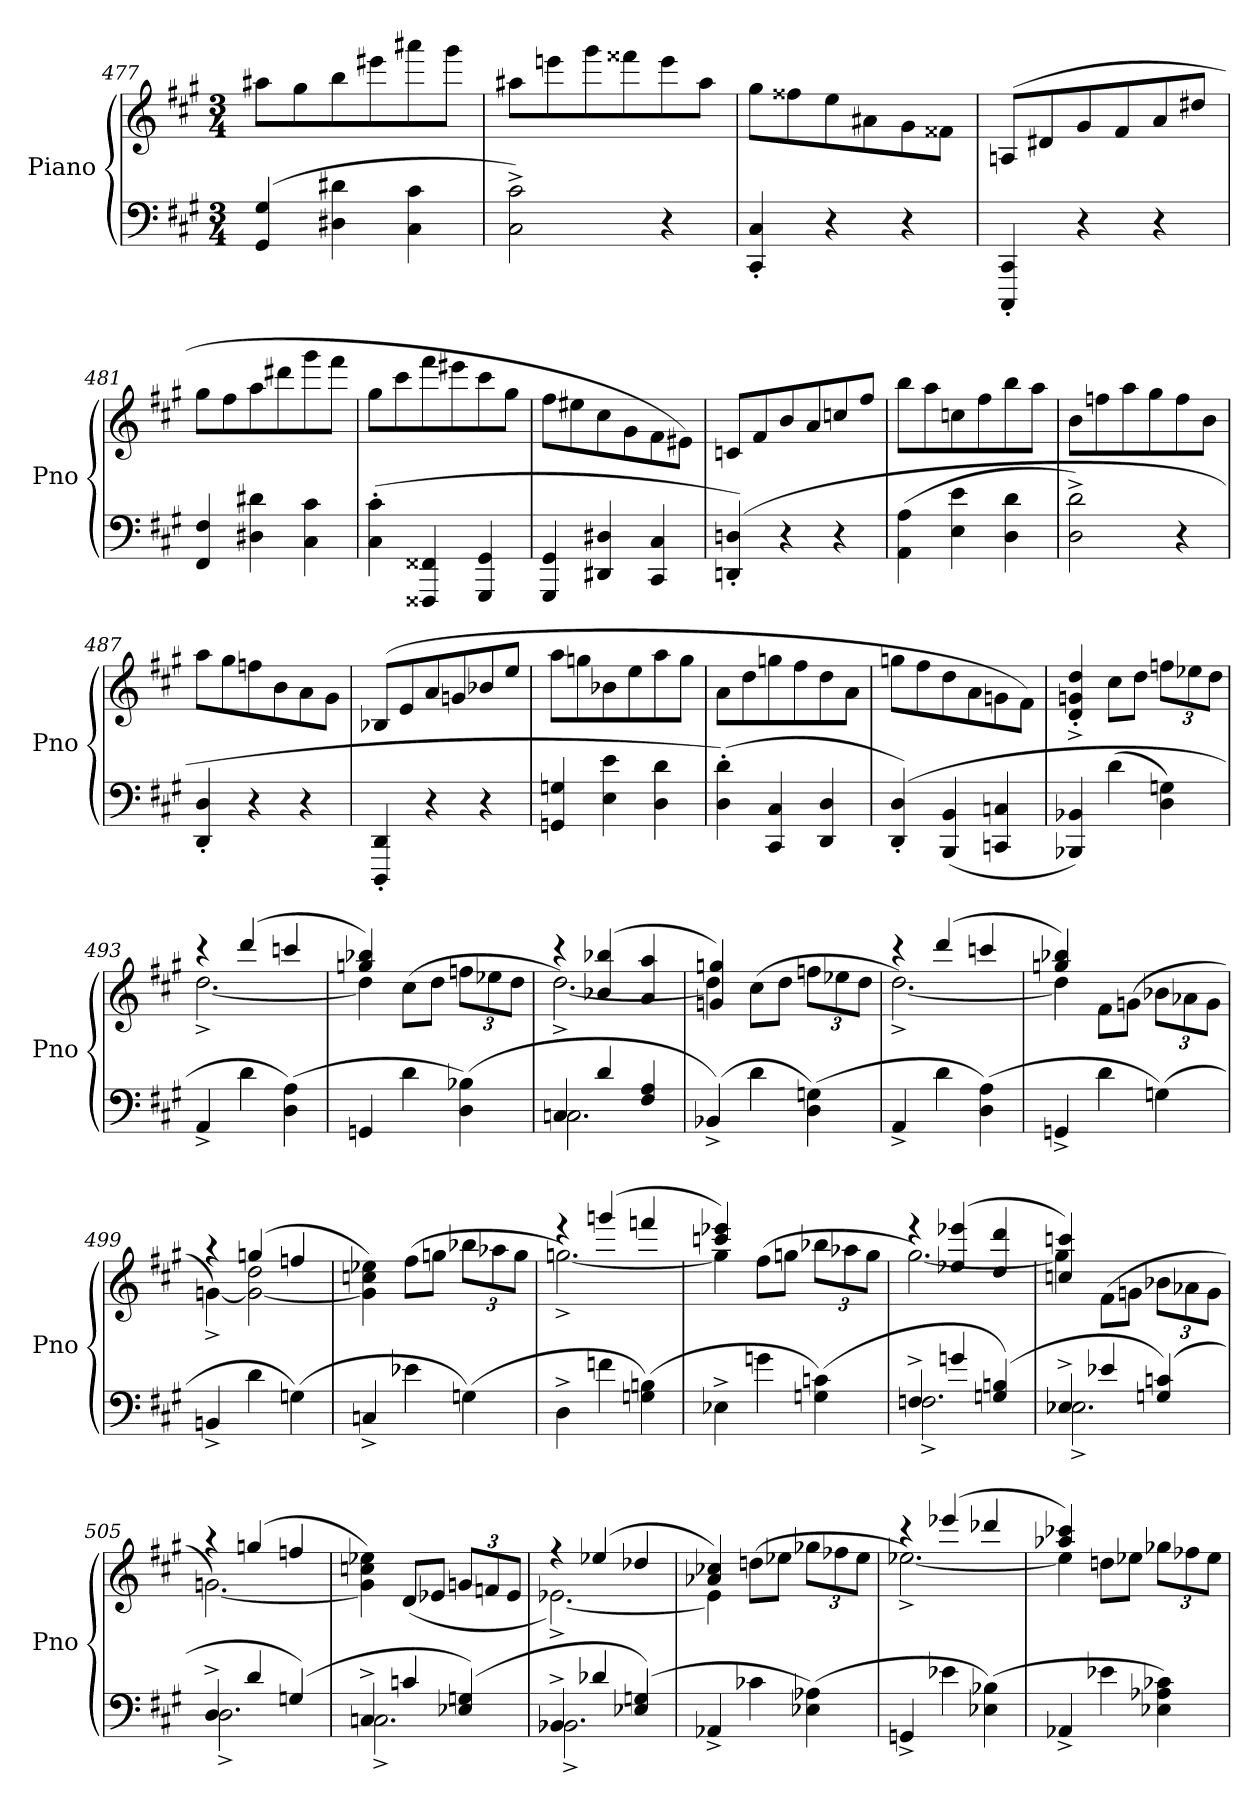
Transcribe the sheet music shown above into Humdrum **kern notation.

**kern	**kern
*part1	*part1
*staff2	*staff1
*I"Piano	*
*I'Pno	*
*clefF4	*clefG2
*k[f#c#g#]	*k[f#c#g#]
*M3/4	*M3/4
=477	=477
(4GG#/ 4G#/	8aa#X\L
.	8gg#\
4D#X\ 4d#X\	8bb\
.	8eee#X\
4C#\ 4c#\	8aaa#X\
.	8ggg#\J
=478	=478
2C#^\ 2c#^\)	8aa#X\L
.	8eeen\
.	8ggg#\
.	8fff##X\
4r	8eee\
.	8aa#\J
=479	=479
4CC#'/ 4C#'/	8gg#\L
.	8ff##X\
4r	8ee\
.	8a#X\
4r	8g#\
.	8f##X\J
=480	=480
4CCC#'/ 4CC#'/	(8An/L
.	8d#X/
4r	8g#/
.	8f#/
4r	8a/
.	8dd#X/J
=481	=481
4FF#/ 4F#/	8gg#\L
.	8ff#\
4D#X\ 4d#X\	8aa\
.	8ddd#X\
4C#\ 4c#\	8ggg#\
.	8fff#\J
=482	=482
(4C#'\ 4c#'\	8gg#\L
.	8ccc#\
4FFF##X/ 4FF##X/	8fff#\
.	8eee#X\
4GGG#/ 4GG#/	8ccc#\
.	8gg#\J
=483	=483
4GGG#/ 4GG#/	8ff#\L
.	8ee#X\
4DD#X/ 4D#X/	8cc#\
.	8g#\
4CC#/ 4C#/	8f#\
.	8e#X\J)
=484	=484
(4DDn'/ 4Dn'/)	8cn/L
.	8f#/
4r	8b/
.	8a/
4r	8ccn/
.	8ff#/J
=485	=485
(4AA\ 4A\	8bb\L
.	8aa\
4E\ 4e\	8ccn\
.	8ff#\
4D\ 4d\	8bb\
.	8aa\J
=486	=486
2D^\ 2d^\)	8b\L
.	8ffn\
.	8aa\
.	8gg#\
4r	8ff\
.	8b\J
=487	=487
4DD'/ 4D'/	8aa\L
.	8gg#\
4r	8ffn\
.	8b\
4r	8a\
.	8g#\J
=488	=488
4DDD'/ 4DD'/	(8B-X/L
.	8e/
4r	8a/
.	8gn/
4r	8b-X/
.	8ee/J
=489	=489
4GGn/ 4Gn/	8aa\L
.	8ggn\
4E\ 4e\	8b-X\
.	8ee\
4D\ 4d\	8aa\
.	8gg\J
=490	=490
(4D'\ 4d'\)	8a\L
.	8dd\
4CC#/ 4C#/	8ggn\
.	8ff#\
4DD/ 4D/	8dd\
.	8a\J
=491	=491
(4DD'/ 4D'/)	8ggn\L
.	8ff#\
(4BBB/ 4BB/	8dd\
.	8a\
4CCn/ 4Cn/	8gn\
.	8f#\J)
=492	=492
4BBB-X/ 4BB-X/)	4d'^/ 4gn'^/ 4dd'^/
(4d\	8cc#\L
.	8dd\J
4D\ 4Gn\)	12ffn\L
.	12ee-X\
.	12dd\J
=493	=493
*	*^
4AA^/	4r	[2.dd^\
4d\	(4ddd/	.
(4D\ 4A\)	4cccn/	.
=494	=494	=494
4GGn/	4ggn/ 4bb-X/)	4dd\]
4d\	2ryy	(8cc#\L
.	.	8dd\J
(4D\ 4B-X\)	.	12ffn\L
.	.	12ee-X\
.	.	12dd\J
=495	=495	=495
*^	*	*
4Cn/	2.C\	4r	[2.dd^\)
4d/	.	(4b-X/ 4bb-X/	.
4F#/ 4A/	.	4a/ 4aa/	.
*v	*v	*	*
=496	=496	=496
(4BB-X^/)	4dd\]	4gn/ 4ggn/)
4d\	(8cc#\L	2ryy
.	8dd\J	.
(4D\ 4Gn\)	12ffn\L	.
.	12ee-X\	.
.	12dd\J	.
=497	=497	=497
4AA^/	4r	[2.dd^\)
4d\	(4ddd/	.
(4D\ 4A\)	4cccn/	.
=498	=498	=498
4GGn^/	4ggn/ 4bb-X/)	4dd\]
4d\	2ryy	8f#\L
.	.	(8gn\J
(4Gn\)	.	12b-X\L
.	.	12a-X\
.	.	12g\J
=499	=499	=499
4BBn^/	4r	[4gn^\)
4d\	(4ggn/	2g_\ 2dd\
(4Gn\)	4ffn/	.
*	*v	*v
=500	=500
4Cn^/	4g]\ 4ccn\ 4ee-X\)
4e-X\	(8ff#\L
.	8ggn\J
(4Gn\)	12bb-X\L
.	12aa-X\
.	12gg\J
=501	=501
*	*^
4D^\	4r	[2.ggn^\)
4fn\	(4gggn/	.
(4Gn\ 4Bn\)	4fffn/	.
=502	=502	=502
4E-X^\	4cccn/ 4eee-X/)	4gg\]
4gn\	2ryy	(8ff#\L
.	.	8ggn\J
(4Gn\ 4cn\)	.	12bb-X\L
.	.	12aa-X\
.	.	12gg\J
=503	=503	=503
*^	*	*
4Fn^/	2.F^\	4r	[2.gg#\)
4gn/	.	(4ee-X/ 4eee-X/	.
(4Gn/ 4Bn/)	.	4dd/ 4ddd/	.
=504	=504	=504	=504
4E-X^/	2.E-X^\	4ccn/ 4cccn/)	4gg#\]
4e-X/	.	2ryy	(8f#\L
.	.	.	8gn\J
(4Gn/ 4cn/)	.	.	12b-X\L
.	.	.	12a-X\
.	.	.	12g\J
=505	=505	=505	=505
4D^/	2.D^\	4r	[2.gn\)
4d/	.	(4ggn/	.
(4Gn/)	.	4ffn/	.
*	*	*v	*v
=506	=506	=506
4Cn^/	2.C^\	4g]\ 4ccn\ 4ee-X\)
4cn/	.	(8d/L
.	.	8e-X/J
(4E-X/ 4Gn/)	.	12gn/L
.	.	12fn/
.	.	12e-/J
=507	=507	=507
*	*	*^
4BB-X^/	2.BB-X^\	4r	[2.e-X^\)
4d-X/	.	(4ee-X/	.
(4E-X/ 4Gn/)	.	4dd-X/	.
*v	*v	*	*
=508	=508	=508
4AA-X^/	4e-\]	4a-X/ 4cc-X/)
4c-X\	(8ddn\L	2ryy
.	8ee-X\J	.
(4E-X\ 4A-X\)	12gg-X\L	.
.	12ff-X\	.
.	12ee-\J	.
=509	=509	=509
4GGn^/	4r	[2.ee-X^\)
4e-X\	(4eee-X/	.
(4E-X\ 4B-X\)	4ddd-X/	.
=510	=510	=510
4AA-X^/	4aa-X/ 4ccc-X/)	4ee-\]
4e-X\	2ryy	8ddn\L
.	.	8ee-X\J
4E-X\ 4A-X\ 4c-X\)	.	12gg-X\L
.	.	12ff-X\
.	.	12ee-\J
*	*v	*v
=	=
*-	*-
